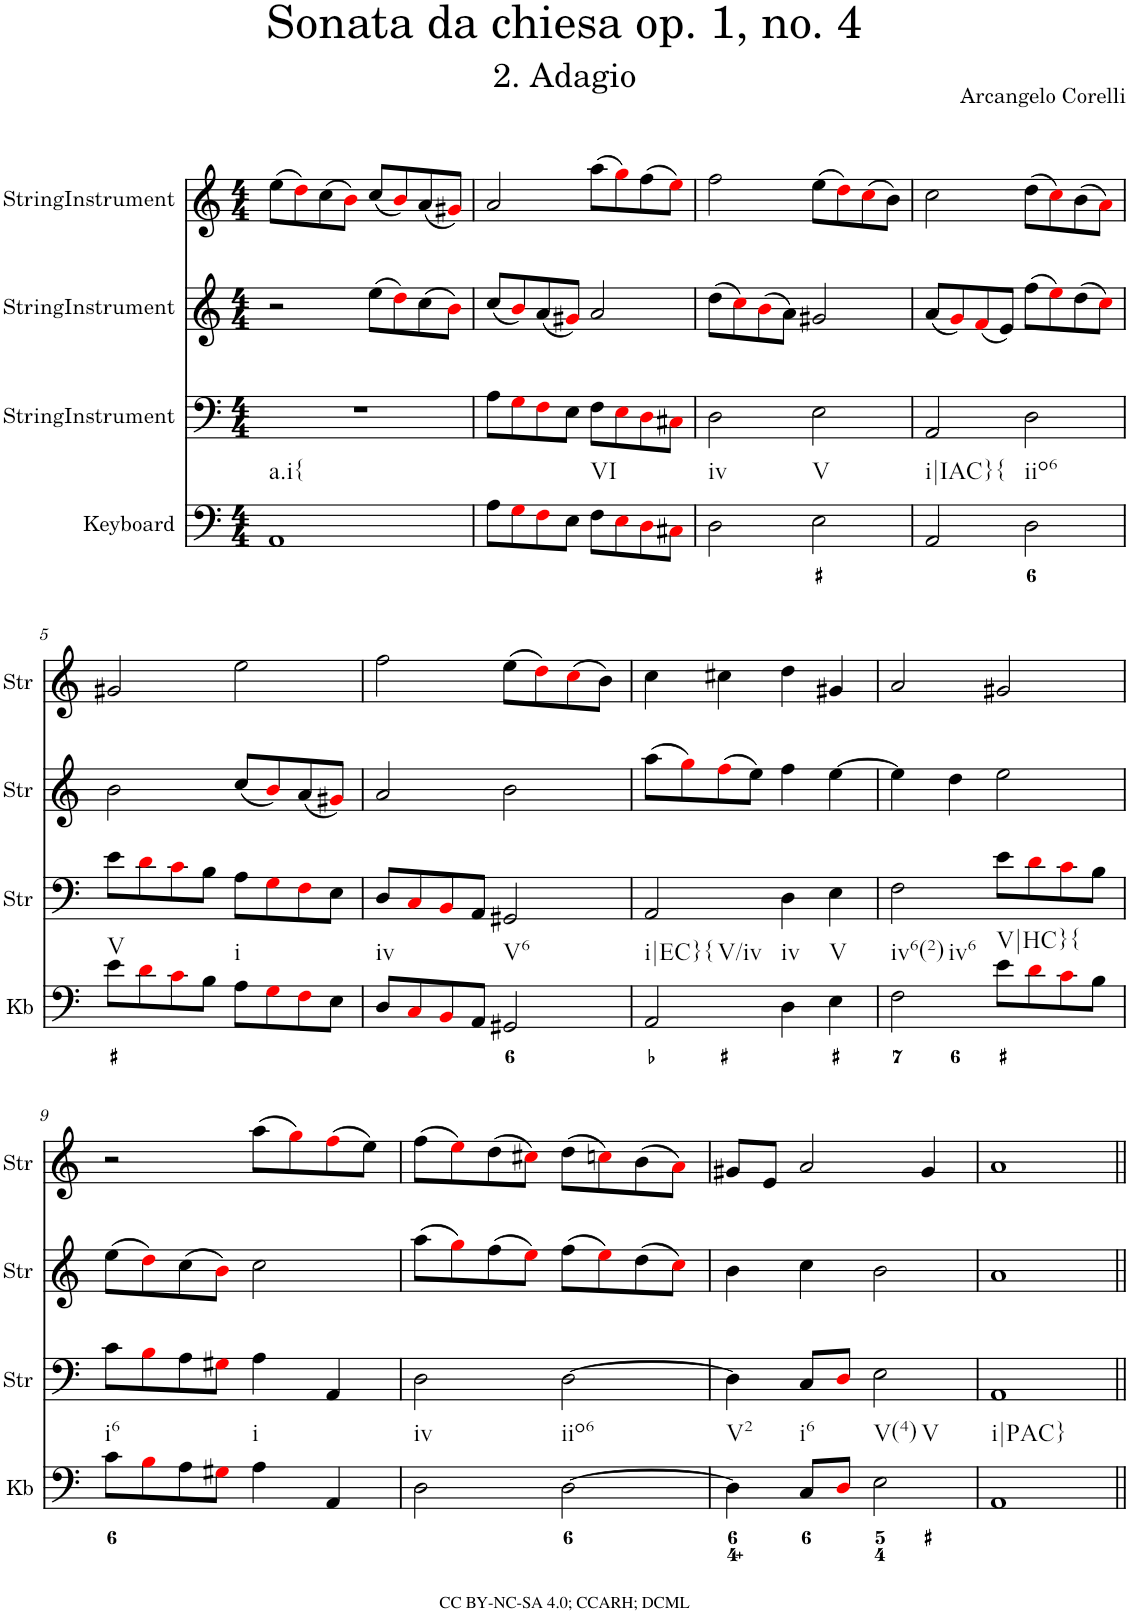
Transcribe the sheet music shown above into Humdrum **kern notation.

**kern	**kern	**kern	**kern
*part4	*part3	*part2	*part1
*staff4	*staff3	*staff2	*staff1
*I"Keyboard	*I"StringInstrument	*I"StringInstrument	*I"StringInstrument
*I'Kb	*I'Str	*I'Str	*I'Str
*clefF4	*clefF4	*clefG2	*clefG2
*k[]	*k[]	*k[]	*k[]
*M4/4	*M4/4	*M4/4	*M4/4
=1	=1	=1	=1
!LO:TX:b:t=a.i{	!	!	!
1AA	1r	2r	(8ee\L
.	.	.	8ddi\)
.	.	.	(8cc\
.	.	.	8bi\J)
.	.	(8ee\L	(8cc/L
.	.	8ddi\)	8bi/)
.	.	(8cc\	(8a/
.	.	8bi\J)	8g#Xi/J)
=2	=2	=2	=2
8A\L	8A\L	(8cc/L	2a/
8Gi\	8Gi\	8bi/)	.
8Fi\	8Fi\	(8a/	.
8E\J	8E\J	8g#Xi/J)	.
!LO:TX:b:t=VI	!	!	!
8F\L	8F\L	2a/	(8aa\L
8Ei\	8Ei\	.	8ggi\)
8Di\	8Di\	.	(8ff\
8C#Xi\J	8C#Xi\J	.	8eei\J)
=3	=3	=3	=3
!LO:TX:b:t=iv	!	!	!
2D\	2D\	(8dd\L	2ff\
.	.	8cci\)	.
.	.	(8bi\	.
.	.	8a\J)	.
!LO:TX:b:t=V	!	!	!
2E\	2E\	2g#X/	(8ee\L
.	.	.	8ddi\)
.	.	.	(8cci\
.	.	.	8b\J)
=4	=4	=4	=4
!LO:TX:b:t=i|IAC}{	!	!	!
2AA/	2AA/	(8a/L	2cc\
.	.	8gi/)	.
.	.	(8fi/	.
.	.	8e/J)	.
!LO:TX:b:t=iio6	!	!	!
2D\	2D\	(8ff\L	(8dd\L
.	.	8eei\)	8cci\)
.	.	(8dd\	(8b\
.	.	8cci\J)	8ai\J)
!!LO:LB:g=z
=5	=5	=5	=5
!LO:TX:b:t=V	!	!	!
8e\L	8e\L	2b\	2g#X/
8di\	8di\	.	.
8ci\	8ci\	.	.
8B\J	8B\J	.	.
!LO:TX:b:t=i	!	!	!
8A\L	8A\L	(8cc/L	2ee\
8Gi\	8Gi\	8bi/)	.
8Fi\	8Fi\	(8a/	.
8E\J	8E\J	8g#Xi/J)	.
=6	=6	=6	=6
!LO:TX:b:t=iv	!	!	!
8D/L	8D/L	2a/	2ff\
8Ci/	8Ci/	.	.
8BBi/	8BBi/	.	.
8AA/J	8AA/J	.	.
!LO:TX:b:t=V6	!	!	!
2GG#X/	2GG#X/	2b\	(8ee\L
.	.	.	8ddi\)
.	.	.	(8cci\
.	.	.	8b\J)
=7	=7	=7	=7
!LO:TX:b:t=i|EC}{	!	!	!
!LO:TX:b:t=V/iv	!	!	!
2AA/	2AA/	(8aa\L	4cc\
.	.	8ggi\)	.
.	.	(8ffi\	4cc#X\
.	.	8ee\J)	.
!LO:TX:b:t=iv	!	!	!
4D\	4D\	4ff\	4dd\
!LO:TX:b:t=V	!	!	!
4E\	4E\	[4ee\	4g#X/
=8	=8	=8	=8
!LO:TX:b:t=iv6(2)	!	!	!
!LO:TX:b:t=iv6	!	!	!
2F\	2F\	4ee\]	2a/
.	.	4dd\	.
!LO:TX:b:t=V|HC}{	!	!	!
8e\L	8e\L	2ee\	2g#X/
8di\	8di\	.	.
8ci\	8ci\	.	.
8B\J	8B\J	.	.
!!LO:LB:g=z
=9	=9	=9	=9
!LO:TX:b:t=i6	!	!	!
8c\L	8c\L	(8ee\L	2r
8Bi\	8Bi\	8ddi\)	.
8A\	8A\	(8cc\	.
8G#Xi\J	8G#Xi\J	8bi\J)	.
!LO:TX:b:t=i	!	!	!
4A\	4A\	2cc\	(8aa\L
.	.	.	8ggi\)
4AA/	4AA/	.	(8ffi\
.	.	.	8ee\J)
=10	=10	=10	=10
!LO:TX:b:t=iv	!	!	!
2D\	2D\	(8aa\L	(8ff\L
.	.	8ggi\)	8eei\)
.	.	(8ff\	(8dd\
.	.	8eei\J)	8cc#Xi\J)
!LO:TX:b:t=iio6	!	!	!
[2D\	[2D\	(8ff\L	(8dd\L
.	.	8eei\)	8ccni\)
.	.	(8dd\	(8b\
.	.	8cci\J)	8ai\J)
=11	=11	=11	=11
!LO:TX:b:t=V2	!	!	!
4D\]	4D\]	4b\	8g#X/L
.	.	.	8e/J
!LO:TX:b:t=i6	!	!	!
8C/L	8C/L	4cc\	2a/
8Di/J	8Di/J	.	.
!LO:TX:b:t=V(4)	!	!	!
!LO:TX:b:t=V	!	!	!
2E\	2E\	2b\	.
.	.	.	4g#/
=12	=12	=12	=12
!LO:TX:b:t=i|PAC}	!	!	!
1AA	1AA	1a	1a
=||	=||	=||	=||
*-	*-	*-	*-
